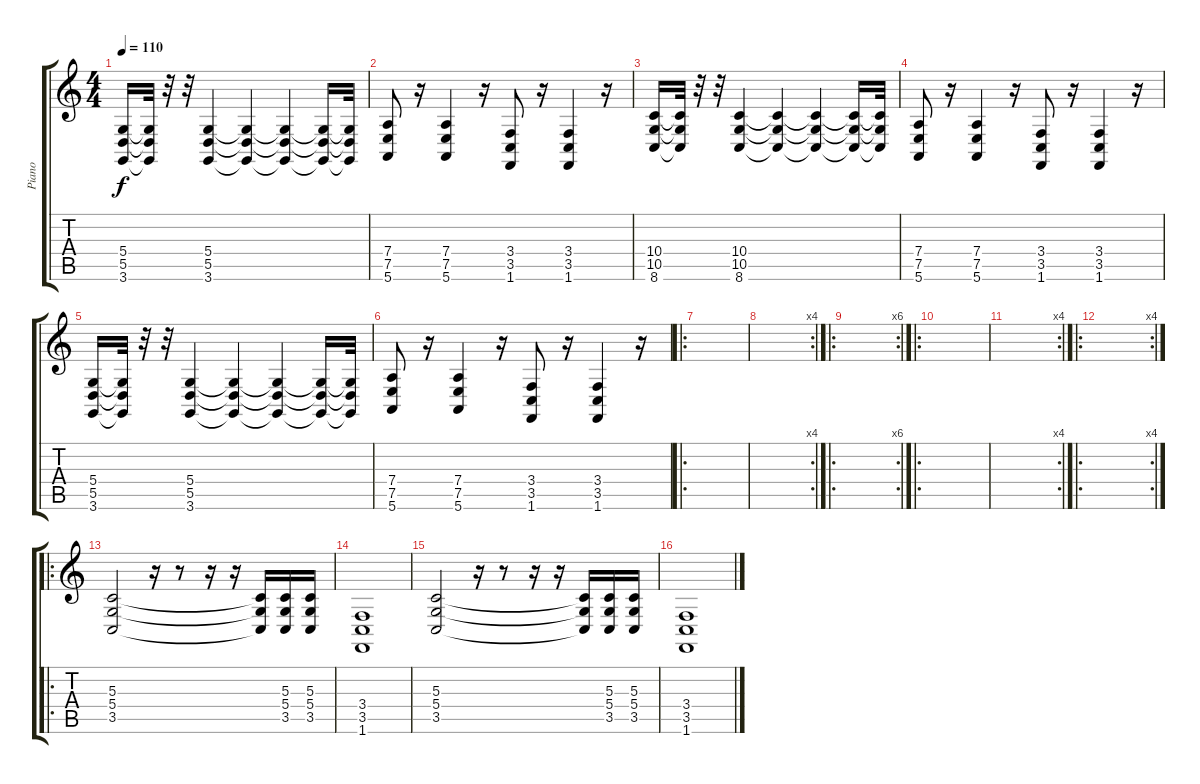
\track ("Piano" "Piano") {instrument electricgrandpiano}
\staff {score tabs}
\tuning (E4 B3 G3 D3 A2 E2) {hide}
\ts (4 4)
\tempo 110
\clef g2
\ks c
(5.4 5.5 3.6).16{dy f} (5.4{t} 5.5{t} 3.6{t}).32 r.32 r.32 (5.4 5.5 3.6).4 (5.4{t} 5.5{t} 3.6{t}).4 (5.4{t} 5.5{t} 3.6{t}).4 (5.4{t} 5.5{t} 3.6{t}).16 (5.4{t} 5.5{t} 3.6{t}).32 |
(7.4 7.5 5.6).8 r.16 (7.4 7.5 5.6).4 r.16 (3.4 3.5 1.6).8 r.16 (3.4 3.5 1.6).4 r.16 |
(10.4 10.5 8.6).16 (10.4{t} 10.5{t} 8.6{t}).32 r.32 r.32 (10.4 10.5 8.6).4 (10.4{t} 10.5{t} 8.6{t}).4 (10.4{t} 10.5{t} 8.6{t}).4 (10.4{t} 10.5{t} 8.6{t}).16 (10.4{t} 10.5{t} 8.6{t}).32 |
(7.4 7.5 5.6).8 r.16 (7.4 7.5 5.6).4 r.16 (3.4 3.5 1.6).8 r.16 (3.4 3.5 1.6).4 r.16 |
(5.4 5.5 3.6).16 (5.4{t} 5.5{t} 3.6{t}).32 r.32 r.32 (5.4 5.5 3.6).4 (5.4{t} 5.5{t} 3.6{t}).4 (5.4{t} 5.5{t} 3.6{t}).4 (5.4{t} 5.5{t} 3.6{t}).16 (5.4{t} 5.5{t} 3.6{t}).32 |
(7.4 7.5 5.6).8 r.16 (7.4 7.5 5.6).4 r.16 (3.4 3.5 1.6).8 r.16 (3.4 3.5 1.6).4 r.16 |
\ro
|
\rc 4
|
\ro
\rc 6
|
\ro
|
\rc 4
|
\ro
\rc 4
|
\ro
(5.3 5.4 3.5).2 r.16 r.8 r.16 r.16 (5.3{t} 5.4{t} 3.5{t}).16 (5.3 5.4 3.5).16 (5.3 5.4 3.5).16 |
(3.4 3.5 1.6).1 |
(5.3 5.4 3.5).2 r.16 r.8 r.16 r.16 (5.3{t} 5.4{t} 3.5{t}).16 (5.3 5.4 3.5).16 (5.3 5.4 3.5).16 |
(3.4 3.5 1.6).1
